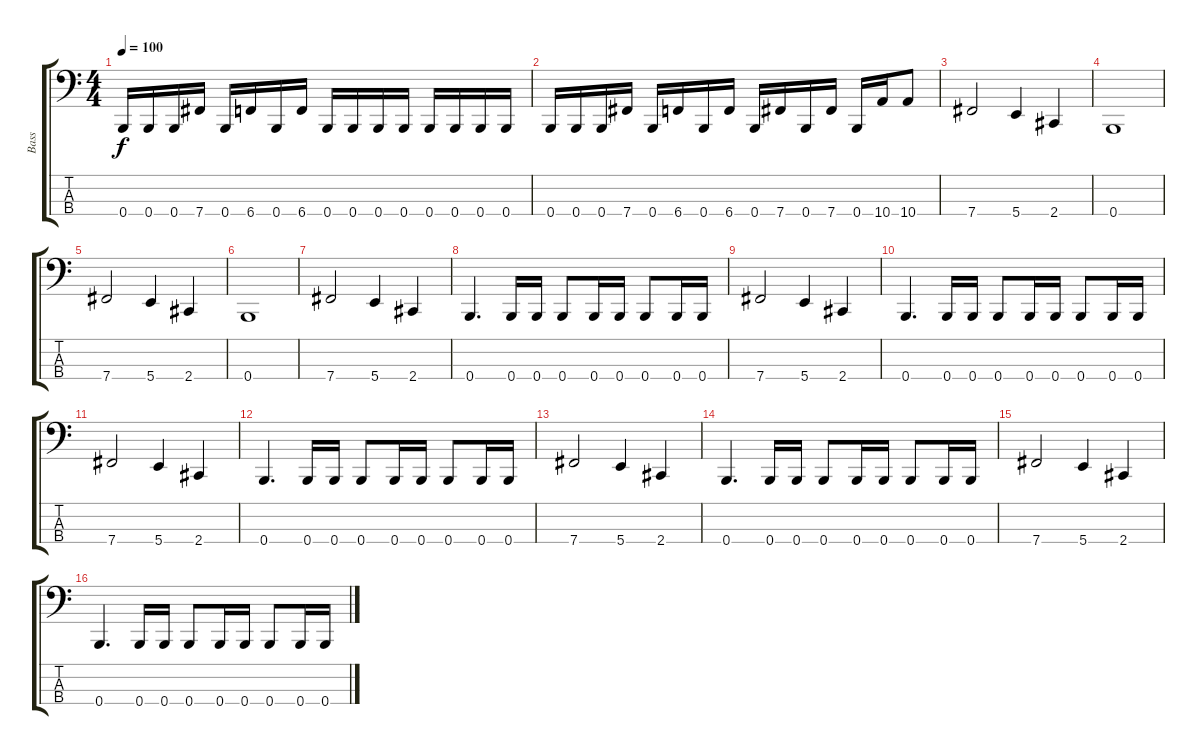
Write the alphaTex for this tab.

\track ("Bass" "Bass") {instrument electricbasspick}
\staff {score tabs}
\tuning (E2 B1 Gb1 B0) {hide}
\ts (4 4)
\tempo 100
\clef f4
\ks c
0.4.16{dy f} 0.4.16 0.4.16 7.4.16 0.4.16 6.4.16 0.4.16 6.4.16 0.4.16 0.4.16 0.4.16 0.4.16 0.4.16 0.4.16 0.4.16 0.4.16 |
0.4.16 0.4.16 0.4.16 7.4.16 0.4.16 6.4.16 0.4.16 6.4.16 0.4.16 7.4.16 0.4.16 7.4.16 0.4.16 10.4.16 10.4.8 |
7.4.2 5.4.4 2.4.4 |
0.4.1 |
7.4.2 5.4.4 2.4.4 |
0.4.1 |
7.4.2 5.4.4 2.4.4 |
0.4.4{d} 0.4.16 0.4.16 0.4.8 0.4.16 0.4.16 0.4.8 0.4.16 0.4.16 |
7.4.2 5.4.4 2.4.4 |
0.4.4{d} 0.4.16 0.4.16 0.4.8 0.4.16 0.4.16 0.4.8 0.4.16 0.4.16 |
7.4.2 5.4.4 2.4.4 |
0.4.4{d} 0.4.16 0.4.16 0.4.8 0.4.16 0.4.16 0.4.8 0.4.16 0.4.16 |
7.4.2 5.4.4 2.4.4 |
0.4.4{d} 0.4.16 0.4.16 0.4.8 0.4.16 0.4.16 0.4.8 0.4.16 0.4.16 |
7.4.2 5.4.4 2.4.4 |
0.4.4{d} 0.4.16 0.4.16 0.4.8 0.4.16 0.4.16 0.4.8 0.4.16 0.4.16
